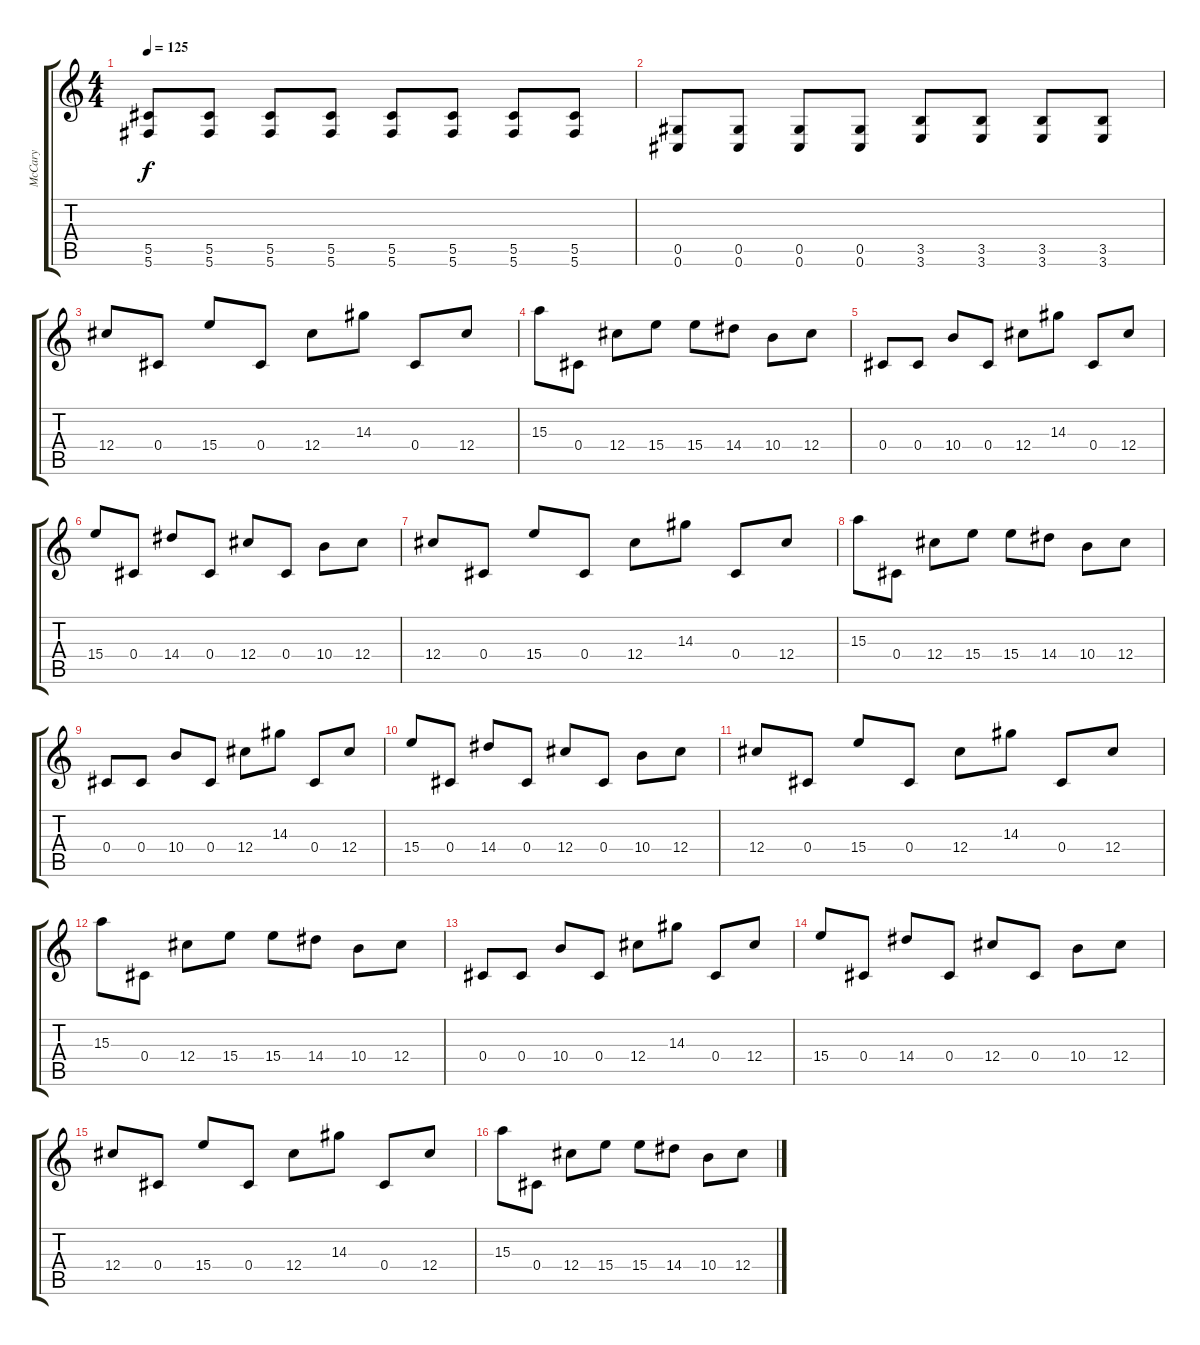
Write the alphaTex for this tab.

\track ("McCary" "McCary") {instrument distortionguitar}
\staff {score tabs}
\tuning (Eb4 Bb3 Gb3 Db3 Ab2 Db2) {hide}
\ts (4 4)
\tempo 125
\clef g2
\ks c
(5.5 5.6).8{dy f} (5.5 5.6).8 (5.5 5.6).8 (5.5 5.6).8 (5.5 5.6).8 (5.5 5.6).8 (5.5 5.6).8 (5.5 5.6).8 |
(0.5 0.6).8 (0.5 0.6).8 (0.5 0.6).8 (0.5 0.6).8 (3.5 3.6).8 (3.5 3.6).8 (3.5 3.6).8 (3.5 3.6).8 |
12.4.8 0.4.8 15.4.8 0.4.8 12.4.8 14.3.8 0.4.8 12.4.8 |
15.3.8 0.4.8 12.4.8 15.4.8 15.4.8 14.4.8 10.4.8 12.4.8 |
0.4.8 0.4.8 10.4.8 0.4.8 12.4.8 14.3.8 0.4.8 12.4.8 |
15.4.8 0.4.8 14.4.8 0.4.8 12.4.8 0.4.8 10.4.8 12.4.8 |
12.4.8 0.4.8 15.4.8 0.4.8 12.4.8 14.3.8 0.4.8 12.4.8 |
15.3.8 0.4.8 12.4.8 15.4.8 15.4.8 14.4.8 10.4.8 12.4.8 |
0.4.8 0.4.8 10.4.8 0.4.8 12.4.8 14.3.8 0.4.8 12.4.8 |
15.4.8 0.4.8 14.4.8 0.4.8 12.4.8 0.4.8 10.4.8 12.4.8 |
12.4.8 0.4.8 15.4.8 0.4.8 12.4.8 14.3.8 0.4.8 12.4.8 |
15.3.8 0.4.8 12.4.8 15.4.8 15.4.8 14.4.8 10.4.8 12.4.8 |
0.4.8 0.4.8 10.4.8 0.4.8 12.4.8 14.3.8 0.4.8 12.4.8 |
15.4.8 0.4.8 14.4.8 0.4.8 12.4.8 0.4.8 10.4.8 12.4.8 |
12.4.8 0.4.8 15.4.8 0.4.8 12.4.8 14.3.8 0.4.8 12.4.8 |
15.3.8 0.4.8 12.4.8 15.4.8 15.4.8 14.4.8 10.4.8 12.4.8
